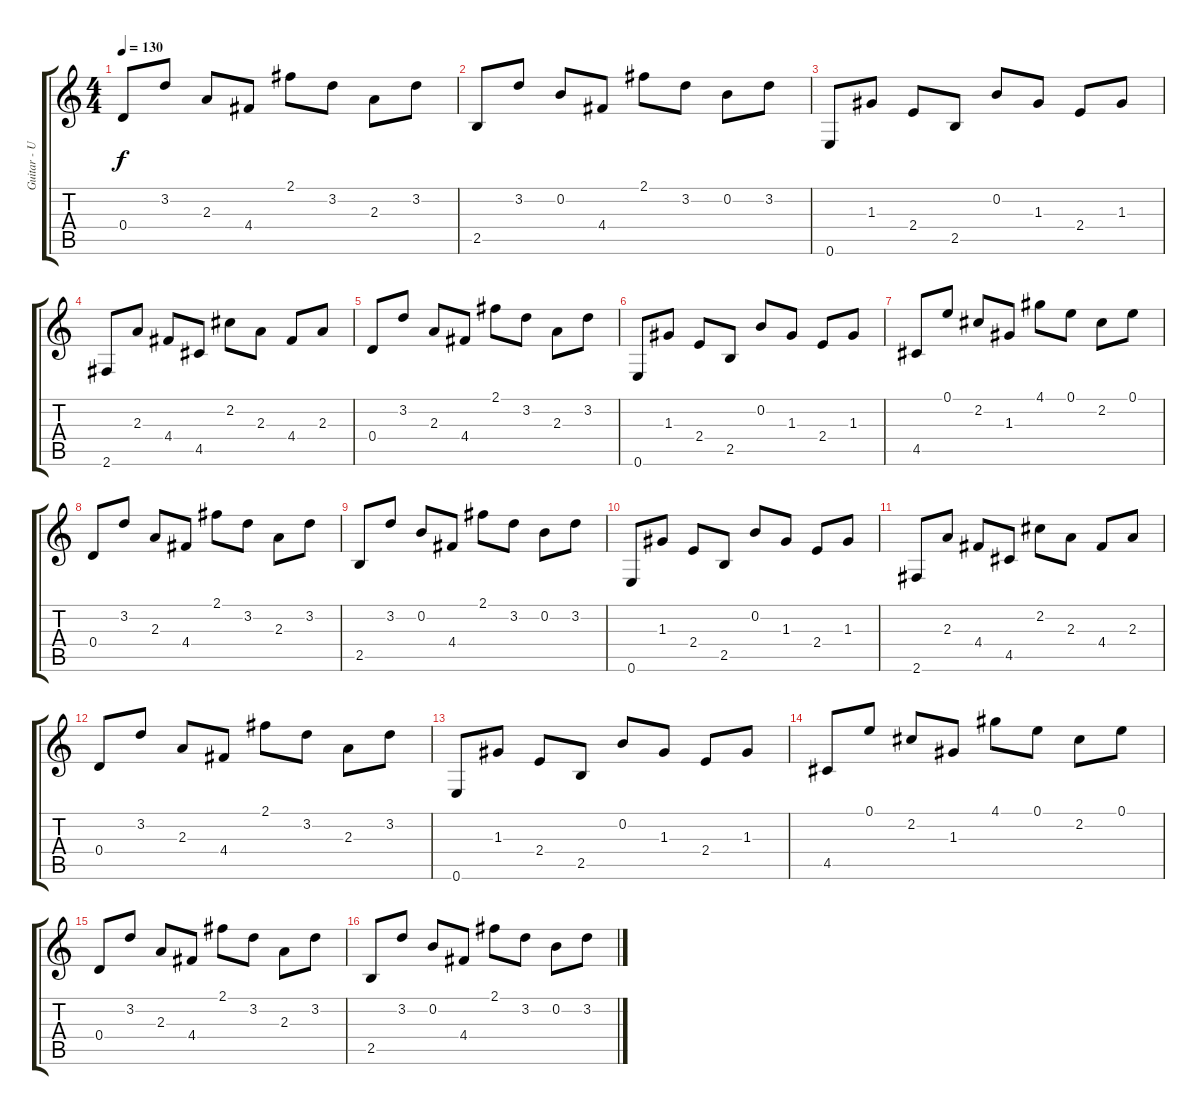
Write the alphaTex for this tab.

\track ("Guitar - Uriy Melisov" "Guitar - U") {instrument acousticguitarsteel}
\staff {score tabs}
\tuning (E4 B3 G3 D3 A2 E2) {hide}
\ts (4 4)
\tempo 130
\clef g2
\ks c
0.4.8{dy f} 3.2.8 2.3.8 4.4.8 2.1.8 3.2.8 2.3.8 3.2.8 |
2.5.8 3.2.8 0.2.8 4.4.8 2.1.8 3.2.8 0.2.8 3.2.8 |
0.6.8 1.3.8 2.4.8 2.5.8 0.2.8 1.3.8 2.4.8 1.3.8 |
2.6.8 2.3.8 4.4.8 4.5.8 2.2.8 2.3.8 4.4.8 2.3.8 |
0.4.8 3.2.8 2.3.8 4.4.8 2.1.8 3.2.8 2.3.8 3.2.8 |
0.6.8 1.3.8 2.4.8 2.5.8 0.2.8 1.3.8 2.4.8 1.3.8 |
4.5.8 0.1.8 2.2.8 1.3.8 4.1.8 0.1.8 2.2.8 0.1.8 |
0.4.8 3.2.8 2.3.8 4.4.8 2.1.8 3.2.8 2.3.8 3.2.8 |
2.5.8 3.2.8 0.2.8 4.4.8 2.1.8 3.2.8 0.2.8 3.2.8 |
0.6.8 1.3.8 2.4.8 2.5.8 0.2.8 1.3.8 2.4.8 1.3.8 |
2.6.8 2.3.8 4.4.8 4.5.8 2.2.8 2.3.8 4.4.8 2.3.8 |
0.4.8 3.2.8 2.3.8 4.4.8 2.1.8 3.2.8 2.3.8 3.2.8 |
0.6.8 1.3.8 2.4.8 2.5.8 0.2.8 1.3.8 2.4.8 1.3.8 |
4.5.8 0.1.8 2.2.8 1.3.8 4.1.8 0.1.8 2.2.8 0.1.8 |
0.4.8 3.2.8 2.3.8 4.4.8 2.1.8 3.2.8 2.3.8 3.2.8 |
2.5.8 3.2.8 0.2.8 4.4.8 2.1.8 3.2.8 0.2.8 3.2.8
